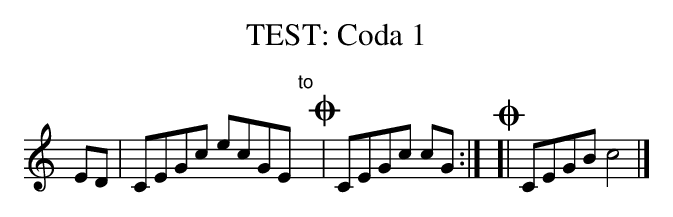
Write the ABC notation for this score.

X:1
T: TEST: Coda 1
K: C
ED | CEGc ecGE "to"y!coda!| CEGc cG :|!coda![| CEGB c4 |]
